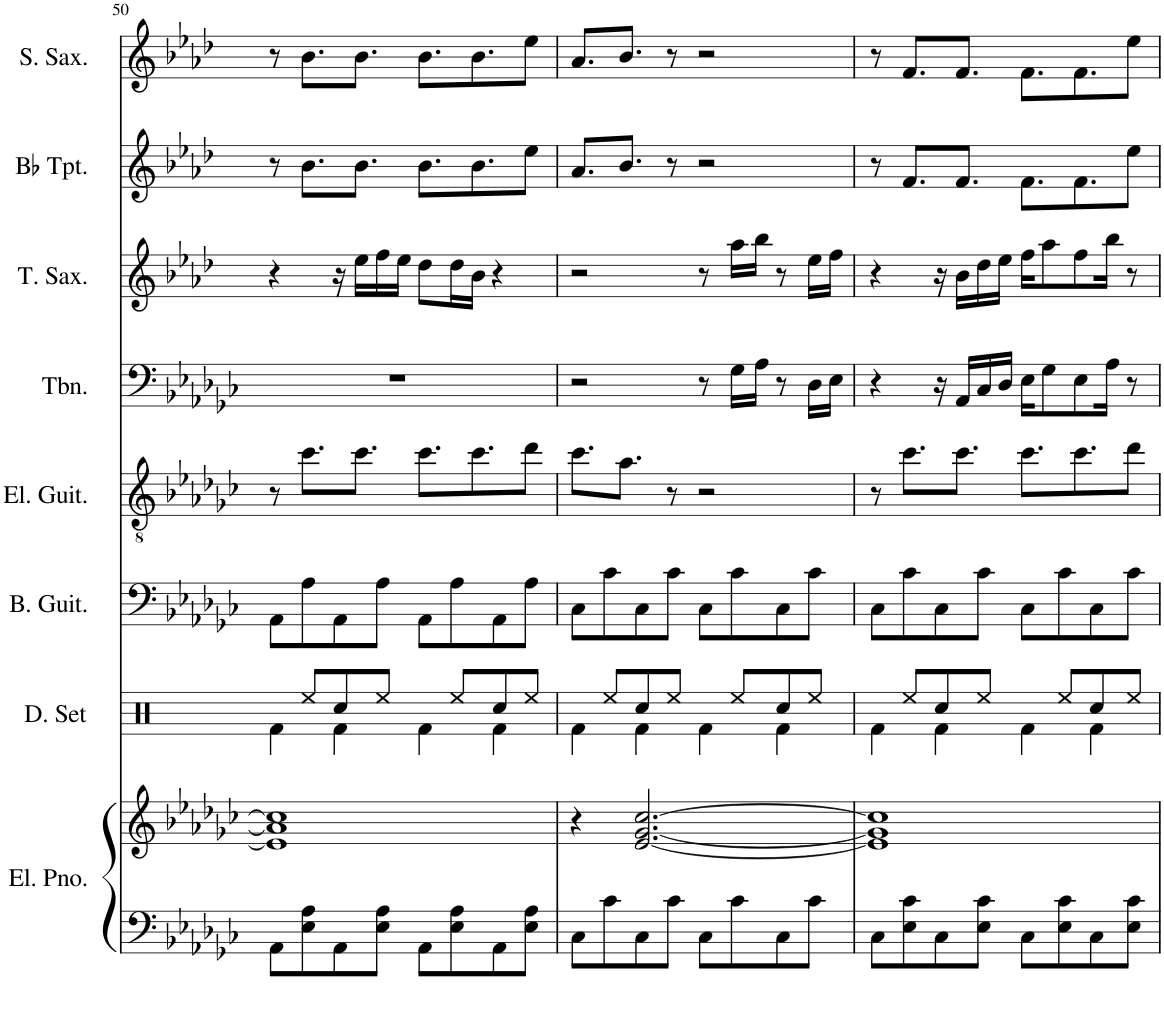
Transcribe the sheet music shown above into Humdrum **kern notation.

**kern	**kern	**kern	**kern	**kern	**kern	**kern	**kern	**kern
*part8	*part8	*part7	*part6	*part5	*part4	*part3	*part2	*part1
*staff9	*staff8	*staff7	*staff6	*staff5	*staff4	*staff3	*staff2	*staff1
*I"Electric Piano	*	*I"Drumset	*I"Bass Guitar	*I"Electric Guitar	*I"Trombone	*I"Tenor Saxophone	*I"Bb Trumpet	*I"Soprano Saxophone
*I'El. Pno.	*	*I'D. Set	*I'B. Guit.	*I'El. Guit.	*I'Tbn.	*I'T. Sax.	*I'Bb Tpt.	*I'S. Sax.
!!LO:PB:g=z
*clefF4	*clefG2	*clefX	*clefF4	*clefGv2	*clefF4	*clefG2	*clefG2	*clefG2
*	*	*	*Trd7c12	*	*	*Trd8c14	*Trd1c2	*Trd1c2
*k[b-e-a-d-g-c-]	*k[b-e-a-d-g-c-]	*k[]	*k[b-e-a-d-g-c-]	*k[b-e-a-d-g-c-]	*k[b-e-a-d-g-c-]	*k[b-e-a-d-]	*k[b-e-a-d-]	*k[b-e-a-d-]
*M4/4	*M4/4	*M4/4	*M4/4	*M4/4	*M4/4	*M4/4	*M4/4	*M4/4
=50	=50	=50	=50	=50	=50	=50	=50	=50
*	*	*^	*	*	*	*	*	*
8AA-\L	1e-] 1a-] 1cc-]	8ryy	4Rf\	8AA-\L	8r	1r	4r	8r	8r
8E-\ 8A-\	.	8Ree/L	.	8A-\	8.cc-\L	.	.	8.b-\L	8.b-\L
8AA-\	.	8Rcc/	4Rf\	8AA-\	.	.	16r	.	.
.	.	.	.	.	8.cc-\J	.	16ee-\LL	8.b-\J	8.b-\J
8E-\ 8A-\J	.	8Ree/J	.	8A-\J	.	.	16ff\	.	.
.	.	.	.	.	.	.	16ee-\JJ	.	.
8AA-\L	.	8ryy	4Rf\	8AA-\L	8.cc-\L	.	8dd-\L	8.b-\L	8.b-\L
8E-\ 8A-\	.	8Ree/L	.	8A-\	.	.	16dd-\L	.	.
.	.	.	.	.	8.cc-\	.	16b-\JJ	8.b-\	8.b-\
8AA-\	.	8Rcc/	4Rf\	8AA-\	.	.	4r	.	.
8E-\ 8A-\J	.	8Ree/J	.	8A-\J	8dd-\J	.	.	8ee-\J	8ee-\J
=51	=51	=51	=51	=51	=51	=51	=51	=51	=51
8C-\L	4r	8ryy	4Rf\	8C-\L	8.cc-\L	2r	2r	8.a-/L	8.a-/L
8c-\	.	8Ree/L	.	8c-\	.	.	.	.	.
.	.	.	.	.	8.a-\J	.	.	8.b-/J	8.b-/J
8C-\	[2.e-/ [2.g-/ [2.cc-/	8Rcc/	4Rf\	8C-\	.	.	.	.	.
8c-\J	.	8Ree/J	.	8c-\J	8r	.	.	8r	8r
8C-\L	.	8ryy	4Rf\	8C-\L	2r	8r	8r	2r	2r
8c-\	.	8Ree/L	.	8c-\	.	16G-\LL	16aa-\LL	.	.
.	.	.	.	.	.	16A-\JJ	16bb-\JJ	.	.
8C-\	.	8Rcc/	4Rf\	8C-\	.	8r	8r	.	.
8c-\J	.	8Ree/J	.	8c-\J	.	16D-\LL	16ee-\LL	.	.
.	.	.	.	.	.	16E-\JJ	16ff\JJ	.	.
=52	=52	=52	=52	=52	=52	=52	=52	=52	=52
8C-\L	1e-] 1g-] 1cc-]	8ryy	4Rf\	8C-\L	8r	4r	4r	8r	8r
8E-\ 8c-\	.	8Ree/L	.	8c-\	8.cc-\L	.	.	8.f/L	8.f/L
8C-\	.	8Rcc/	4Rf\	8C-\	.	16r	16r	.	.
.	.	.	.	.	8.cc-\J	16AA-/LL	16b-\LL	8.f/J	8.f/J
8E-\ 8c-\J	.	8Ree/J	.	8c-\J	.	16C-/	16dd-\	.	.
.	.	.	.	.	.	16D-/JJ	16ee-\JJ	.	.
8C-\L	.	8ryy	4Rf\	8C-\L	8.cc-\L	16E-\KL	16ff\KL	8.f\L	8.f\L
.	.	.	.	.	.	8G-\	8aa-\	.	.
8E-\ 8c-\	.	8Ree/L	.	8c-\	.	.	.	.	.
.	.	.	.	.	8.cc-\	8E-\	8ff\	8.f\	8.f\
8C-\	.	8Rcc/	4Rf\	8C-\	.	.	.	.	.
.	.	.	.	.	.	16A-\Jk	16bb-\Jk	.	.
8E-\ 8c-\J	.	8Ree/J	.	8c-\J	8dd-\J	8r	8r	8ee-\J	8ee-\J
*	*	*v	*v	*	*	*	*	*	*
=	=	=	=	=	=	=	=	=
*-	*-	*-	*-	*-	*-	*-	*-	*-
